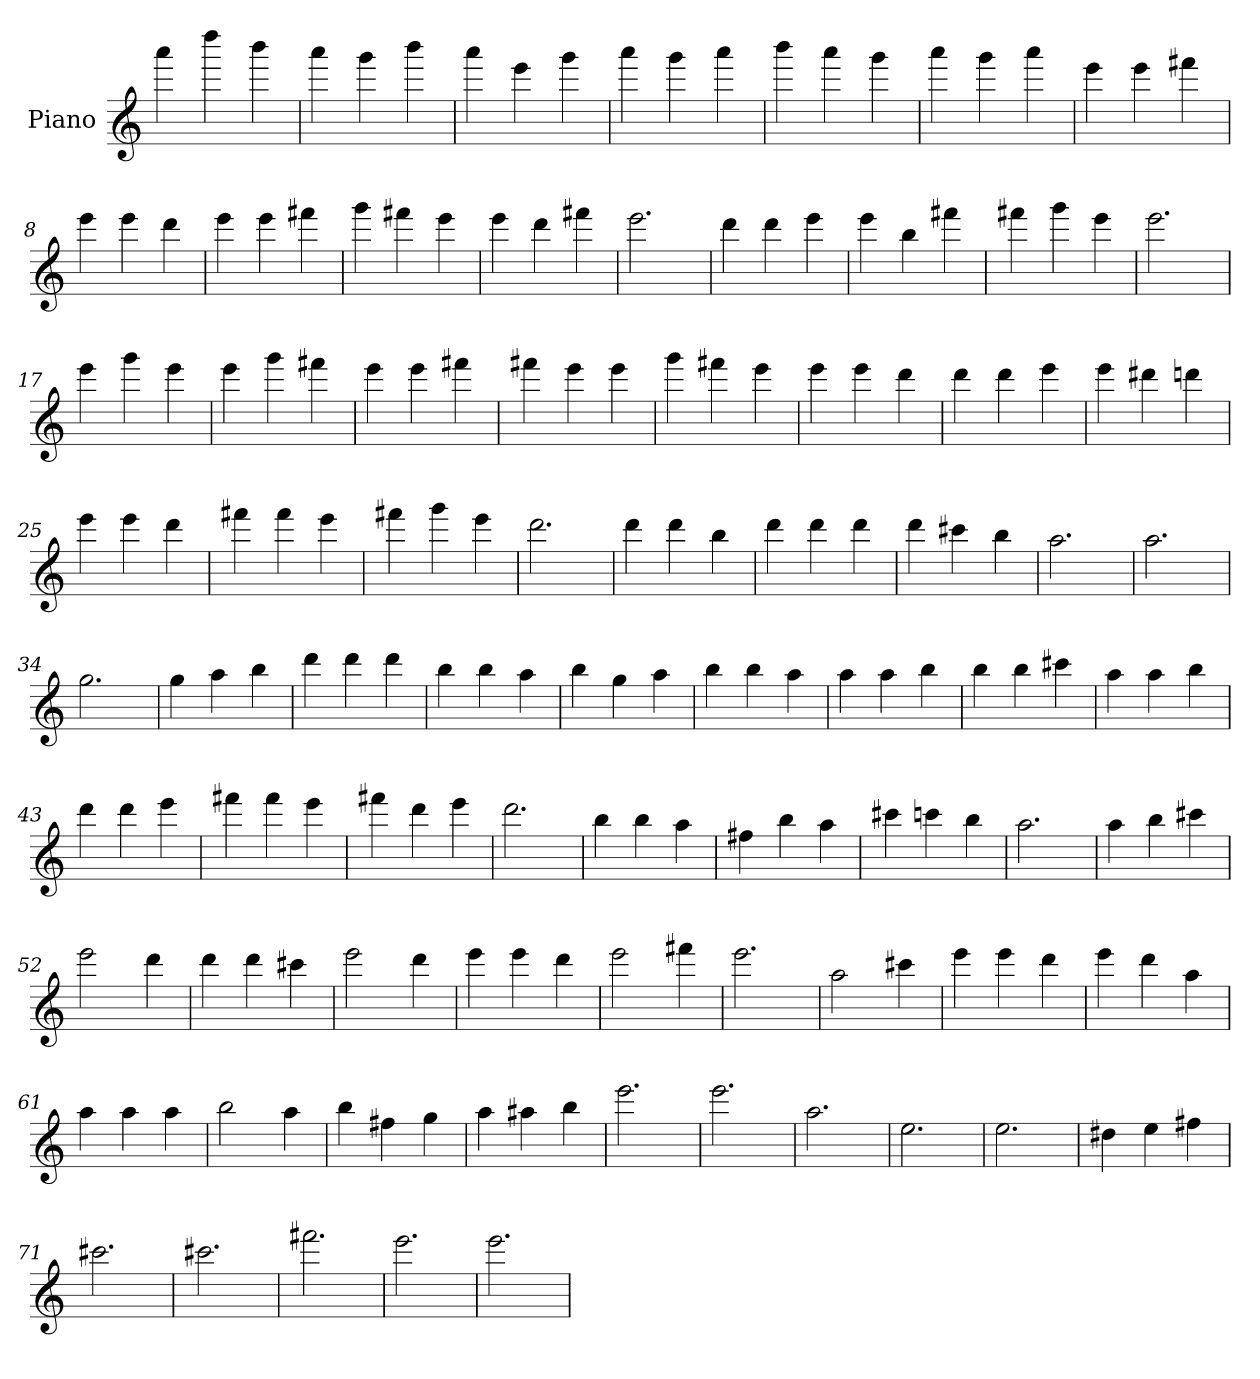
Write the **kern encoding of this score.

**kern
*part1
*staff1
*I"Piano
*I'Pno.
=1
4aaa
4dddd
4bbb
=2
4aaa
4ggg
4bbb
=3
4aaa
4eee
4ggg
=4
4aaa
4ggg
4aaa
=5
4bbb
4aaa
4ggg
=6
4aaa
4ggg
4aaa
=7
4eee
4eee
4fff#
=8
4eee
4eee
4ddd
=9
4eee
4eee
4fff#
=10
4ggg
4fff#
4eee
=11
4eee
4ddd
4fff#
=12
2.eee
=13
4ddd
4ddd
4eee
=14
4eee
4bb
4fff#
=15
4fff#
4ggg
4eee
=16
2.eee
=17
4eee
4ggg
4eee
=18
4eee
4ggg
4fff#
=19
4eee
4eee
4fff#
=20
4fff#
4eee
4eee
=21
4ggg
4fff#
4eee
=22
4eee
4eee
4ddd
=23
4ddd
4ddd
4eee
=24
4eee
4ddd#
4ddd
=25
4eee
4eee
4ddd
=26
4fff#
4fff#
4eee
=27
4fff#
4ggg
4eee
=28
2.ddd
=29
4ddd
4ddd
4bb
=30
4ddd
4ddd
4ddd
=31
4ddd
4ccc#
4bb
=32
2.aa
=33
2.aa
=34
2.gg
=35
4gg
4aa
4bb
=36
4ddd
4ddd
4ddd
=37
4bb
4bb
4aa
=38
4bb
4gg
4aa
=39
4bb
4bb
4aa
=40
4aa
4aa
4bb
=41
4bb
4bb
4ccc#
=42
4aa
4aa
4bb
=43
4ddd
4ddd
4eee
=44
4fff#
4fff#
4eee
=45
4fff#
4ddd
4eee
=46
2.ddd
=47
4bb
4bb
4aa
=48
4ff#
4bb
4aa
=49
4ccc#
4ccc
4bb
=50
2.aa
=51
4aa
4bb
4ccc#
=52
2eee
4ddd
=53
4ddd
4ddd
4ccc#
=54
2eee
4ddd
=55
4eee
4eee
4ddd
=56
2eee
4fff#
=57
2.eee
=58
2aa
4ccc#
=59
4eee
4eee
4ddd
=60
4eee
4ddd
4aa
=61
4aa
4aa
4aa
=62
2bb
4aa
=63
4bb
4ff#
4gg
=64
4aa
4aa#
4bb
=65
2.eee
=66
2.eee
=67
2.aa
=68
2.ee
=69
2.ee
=70
4dd#
4ee
4ff#
=71
2.ccc#
=72
2.ccc#
=73
2.fff#
=74
2.eee
=75
2.eee
=
*-
